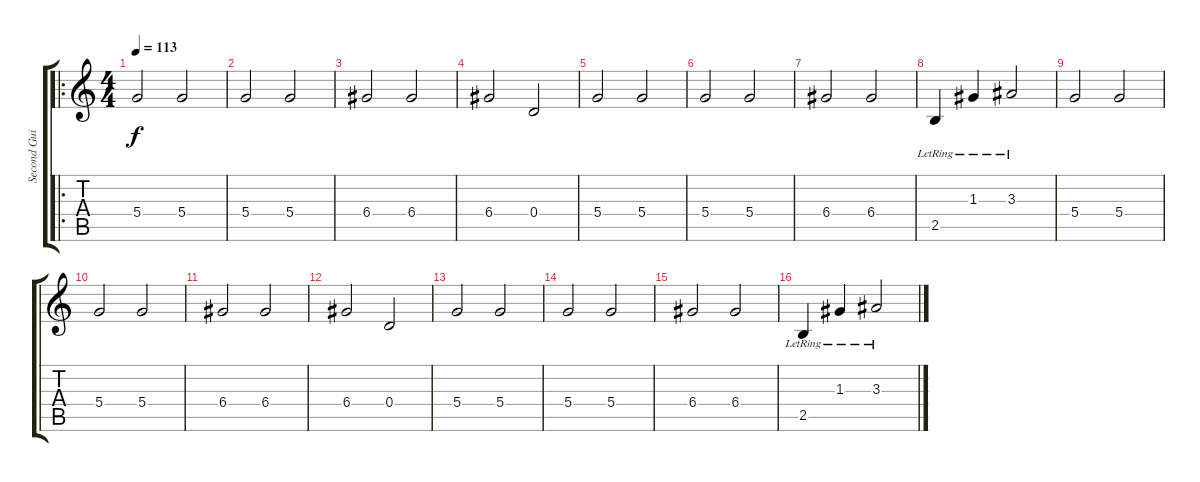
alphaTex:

\track ("Second Guitar" "Second Gui") {instrument electricguitarclean}
\staff {score tabs}
\tuning (E4 B3 G3 D3 A2 E2) {hide}
\ro
\ts (4 4)
\tempo 113
\clef g2
\ks c
5.4.2{dy f} 5.4.2 |
5.4.2 5.4.2 |
6.4.2 6.4.2 |
6.4.2 0.4.2 |
5.4.2 5.4.2 |
5.4.2 5.4.2 |
6.4.2 6.4.2 |
2.5{lr}.4 1.3{lr}.4 3.3{lr}.2 |
5.4.2 5.4.2 |
5.4.2 5.4.2 |
6.4.2 6.4.2 |
6.4.2 0.4.2 |
5.4.2 5.4.2 |
5.4.2 5.4.2 |
6.4.2 6.4.2 |
2.5{lr}.4 1.3{lr}.4 3.3{lr}.2
